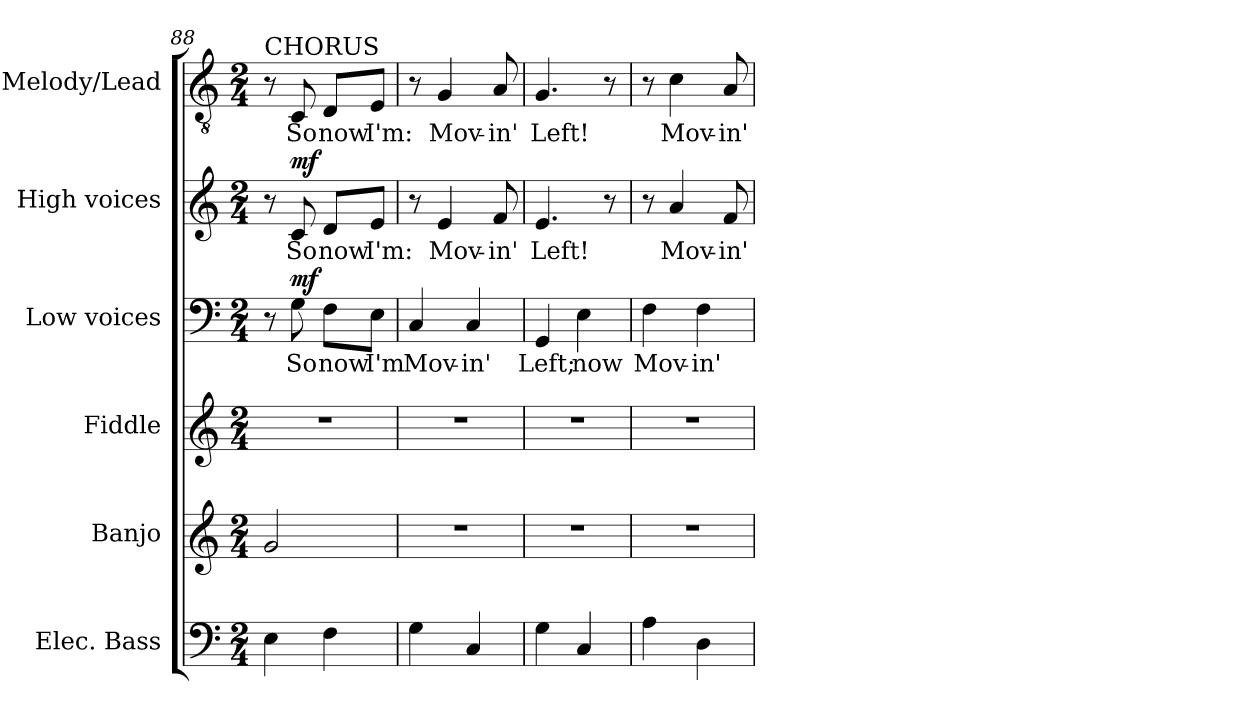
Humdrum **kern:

**kern	**kern	**kern	**kern	**text	**dynam	**kern	**text	**dynam	**kern	**text
*part6	*part5	*part4	*part3	*part3	*part3	*part2	*part2	*part2	*part1	*part1
*staff6	*staff5	*staff4	*staff3	*staff3	*staff3	*staff2	*staff2	*staff2	*staff1	*staff1
*I"Elec. Bass	*I"Banjo	*I"Fiddle	*I"Low voices	*	*	*I"High voices	*	*	*I"Melody/Lead	*
*I'E. Bass	*I'Ban.	*	*	*	*	*I'S.	*	*	*	*
*clefF4	*clefG2	*clefG2	*clefF4	*	*	*clefG2	*	*	*clefGv2	*
*ITrd7c12	*ITrd7c12	*	*	*	*	*	*	*	*ITrd7c12	*
*k[]	*k[]	*k[]	*k[]	*	*	*k[]	*	*	*k[]	*
*C:	*C:	*C:	*C:	*	*	*C:	*	*	*C:	*
*M2/4	*M2/4	*M2/4	*M2/4	*	*	*M2/4	*	*	*M2/4	*
=88	=88	=88	=88	=88	=88	=88	=88	=88	=88	=88
!	!	!	!	!	!	!	!	!	!LO:TX:a:t=CHORUS	!
!	!	!LO:N:vis=1	!	!	!	!	!	!	!	!
4EEi\	2Gi/	2r	8r	.	.	8r	.	.	8r	.
!	!	!	!	!LO:LY:b:color=#000000	!	!	!	!	!	!
!	!	!	!	!	!	!	!LO:LY:b:color=#000000	!	!	!
!	!	!	!	!	!	!	!	!	!	!LO:LY:b:color=#000000
.	.	.	8Gi\	So	mf	8ci/	So	mf	8CCi/	So
!	!	!	!	!LO:LY:b:color=#000000	!	!	!	!	!	!
!	!	!	!	!	!	!	!LO:LY:b:color=#000000	!	!	!
!	!	!	!	!	!	!	!	!	!	!LO:LY:b:color=#000000
4FFi\	.	.	8Fi\L	now	.	8di/L	now	.	8DDi/L	now
!	!	!	!	!LO:LY:b:color=#000000	!	!	!	!	!	!
!	!	!	!	!	!	!	!LO:LY:b:color=#000000	!	!	!
!	!	!	!	!	!	!	!	!	!	!LO:LY:b:color=#000000
.	.	.	8Ei\J	I'm	.	8ei/J	I'm:	.	8EEi/J	I'm:
=89	=89	=89	=89	=89	=89	=89	=89	=89	=89	=89
!	!LO:N:vis=1	!LO:N:vis=1	!	!	!	!	!	!	!	!
!	!	!	!	!LO:LY:b:color=#000000	!	!	!	!	!	!
4GGi\	2r	2r	4Ci/	Mov-	.	8r	.	.	8r	.
!	!	!	!	!	!	!	!LO:LY:b:color=#000000	!	!	!
!	!	!	!	!	!	!	!	!	!	!LO:LY:b:color=#000000
.	.	.	.	.	.	4ei/	Mov-	.	4GGi/	Mov-
!	!	!	!	!LO:LY:b:color=#000000	!	!	!	!	!	!
4CCi/	.	.	4Ci/	-in'	.	.	.	.	.	.
!	!	!	!	!	!	!	!LO:LY:b:color=#000000	!	!	!
!	!	!	!	!	!	!	!	!	!	!LO:LY:b:color=#000000
.	.	.	.	.	.	8fi/	-in'	.	8AAi/	-in'
=90	=90	=90	=90	=90	=90	=90	=90	=90	=90	=90
!	!LO:N:vis=1	!LO:N:vis=1	!	!	!	!	!	!	!	!
!	!	!	!	!LO:LY:b:color=#000000	!	!	!	!	!	!
!	!	!	!	!	!	!	!LO:LY:b:color=#000000	!	!	!
!	!	!	!	!	!	!	!	!	!	!LO:LY:b:color=#000000
4GGi\	2r	2r	4GGi/	Left;	.	4.ei/	Left!	.	4.GGi/	Left!
!	!	!	!	!LO:LY:b:color=#000000	!	!	!	!	!	!
4CCi/	.	.	4Ei\	now	.	.	.	.	.	.
.	.	.	.	.	.	8r	.	.	8r	.
=91	=91	=91	=91	=91	=91	=91	=91	=91	=91	=91
!	!LO:N:vis=1	!LO:N:vis=1	!	!	!	!	!	!	!	!
!	!	!	!	!LO:LY:b:color=#000000	!	!	!	!	!	!
4AAi\	2r	2r	4Fi\	Mov-	.	8r	.	.	8r	.
!	!	!	!	!	!	!	!LO:LY:b:color=#000000	!	!	!
!	!	!	!	!	!	!	!	!	!	!LO:LY:b:color=#000000
.	.	.	.	.	.	4ai/	Mov-	.	4Ci\	Mov-
!	!	!	!	!LO:LY:b:color=#000000	!	!	!	!	!	!
4DDi\	.	.	4Fi\	-in'	.	.	.	.	.	.
!	!	!	!	!	!	!	!LO:LY:b:color=#000000	!	!	!
!	!	!	!	!	!	!	!	!	!	!LO:LY:b:color=#000000
.	.	.	.	.	.	8fi/	-in'	.	8AAi/	-in'
=	=	=	=	=	=	=	=	=	=	=
*-	*-	*-	*-	*-	*-	*-	*-	*-	*-	*-
